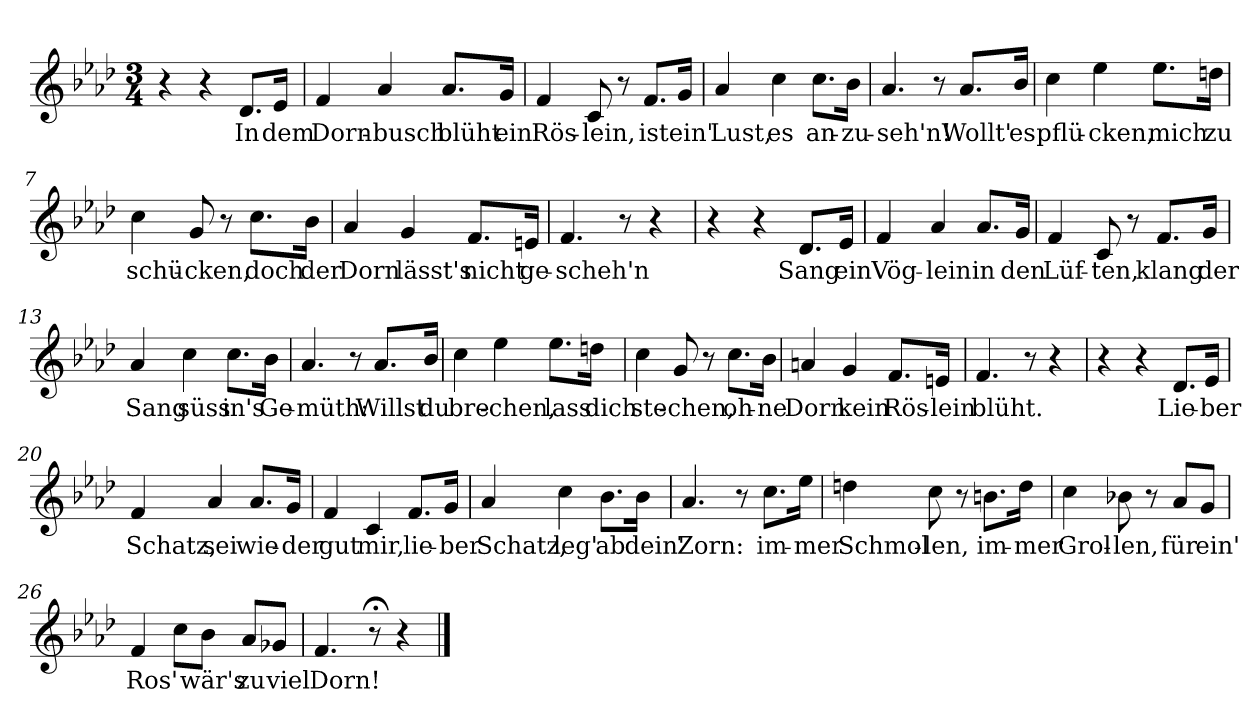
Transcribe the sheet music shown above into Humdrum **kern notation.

**kern	**text
*part1	*part1
*staff1	*staff1
*clefG2	*
*k[b-e-a-d-]	*
*M3/4	*
=1	=1
4r	.
4r	.
!	!LO:LY:b
8.d-/L	In
!	!LO:LY:b
16e-/Jk	dem
=2	=2
!	!LO:LY:b
4f/	Dorn-
!	!LO:LY:b
4a-/	-busch
!	!LO:LY:b
8.a-/L	blüht
!	!LO:LY:b
16g/Jk	ein
=3	=3
!	!LO:LY:b
4f/	Rös-
!	!LO:LY:b
8c/	-lein,
8r	.
!	!LO:LY:b
8.f/L	ist
!	!LO:LY:b
16g/Jk	ein'
=4	=4
!	!LO:LY:b
4a-/	Lust,
!	!LO:LY:b
4cc\	es
!	!LO:LY:b
8.cc\L	an-
!	!LO:LY:b
16b-\Jk	-zu-
=5	=5
!	!LO:LY:b
4.a-/	-seh'n!
8r	.
!	!LO:LY:b
8.a-/L	Wollt'
!	!LO:LY:b
16b-/Jk	es
=6	=6
!	!LO:LY:b
4cc\	pflü-
!	!LO:LY:b
4ee-\	-cken,
!	!LO:LY:b
8.ee-\L	mich
!	!LO:LY:b
16ddn\Jk	zu
!!LO:LB:g=z
=7	=7
!	!LO:LY:b
4cc\	schü-
!	!LO:LY:b
8g/	-cken,
8r	.
!	!LO:LY:b
8.cc\L	doch
!	!LO:LY:b
16b-\Jk	der
=8	=8
!	!LO:LY:b
4a-/	Dorn
!	!LO:LY:b
4g/	lässt's
!	!LO:LY:b
8.f/L	nicht
!	!LO:LY:b
16en/Jk	ge-
=9	=9
!	!LO:LY:b
4.f/	-scheh'n
8r	.
4r	.
=10	=10
4r	.
4r	.
!	!LO:LY:b
8.d-/L	Sang
!	!LO:LY:b
16e-/Jk	ein
=11	=11
!	!LO:LY:b
4f/	Vög-
!	!LO:LY:b
4a-/	-lein
!	!LO:LY:b
8.a-/L	in
!	!LO:LY:b
16g/Jk	den
=12	=12
!	!LO:LY:b
4f/	Lüf-
!	!LO:LY:b
8c/	-ten,
8r	.
!	!LO:LY:b
8.f/L	klang
!	!LO:LY:b
16g/Jk	der
!!LO:LB:g=z
=13	=13
!	!LO:LY:b
4a-/	Sang
!	!LO:LY:b
4cc\	süss
!	!LO:LY:b
8.cc\L	in's
!	!LO:LY:b
16b-\Jk	Ge-
=14	=14
!	!LO:LY:b
4.a-/	-müth:
8r	.
!	!LO:LY:b
8.a-/L	Willst
!	!LO:LY:b
16b-/Jk	du
=15	=15
!	!LO:LY:b
4cc\	bre-
!	!LO:LY:b
4ee-\	-chen,
!	!LO:LY:b
8.ee-\L	lass
!	!LO:LY:b
16ddn\Jk	dich
=16	=16
!	!LO:LY:b
4cc\	ste-
!	!LO:LY:b
8g/	-chen,
8r	.
!	!LO:LY:b
8.cc\L	oh-
!	!LO:LY:b
16b-\Jk	-ne
=17	=17
!	!LO:LY:b
4an/	Dorn
!	!LO:LY:b
4g/	kein
!	!LO:LY:b
8.f/L	Rös-
!	!LO:LY:b
16en/Jk	-lein
=18	=18
!	!LO:LY:b
4.f/	blüht.
8r	.
4r	.
=19	=19
4r	.
4r	.
!	!LO:LY:b
8.d-/L	Lie-
!	!LO:LY:b
16e-/Jk	-ber
!!LO:LB:g=z
=20	=20
!	!LO:LY:b
4f/	Schatz,
!	!LO:LY:b
4a-/	sei
!	!LO:LY:b
8.a-/L	wie-
!	!LO:LY:b
16g/Jk	-der
=21	=21
!	!LO:LY:b
4f/	gut
!	!LO:LY:b
4c/	mir,
!	!LO:LY:b
8.f/L	lie-
!	!LO:LY:b
16g/Jk	-ber
=22	=22
!	!LO:LY:b
4a-/	Schatz,
!	!LO:LY:b
4cc\	leg'
!	!LO:LY:b
8.b-\L	ab
!	!LO:LY:b
16b-\Jk	dein'
=23	=23
!	!LO:LY:b
4.a-/	Zorn:
8r	.
!	!LO:LY:b
8.cc\L	im-
!	!LO:LY:b
16ee-\Jk	-mer
=24	=24
!	!LO:LY:b
4ddn\	Schmol-
!	!LO:LY:b
8cc\	-len,
8r	.
!	!LO:LY:b
8.bn\L	im-
!	!LO:LY:b
16dd\Jk	-mer
=25	=25
!	!LO:LY:b
4cc\	Grol-
!	!LO:LY:b
8b-X\	-len,
8r	.
!	!LO:LY:b
8a-/L	für
!	!LO:LY:b
8g/J	ein'
!!LO:LB:g=z
=26	=26
!	!LO:LY:b
4f/	Ros'
8cc\L	.
!	!LO:LY:b
8b-\J	wär's
!	!LO:LY:b
8a-/L	zu
!	!LO:LY:b
8g-X/J	viel
=27	=27
!	!LO:LY:b
4.f/	Dorn!
8r;<	.
4r	.
==	==
*-	*-
